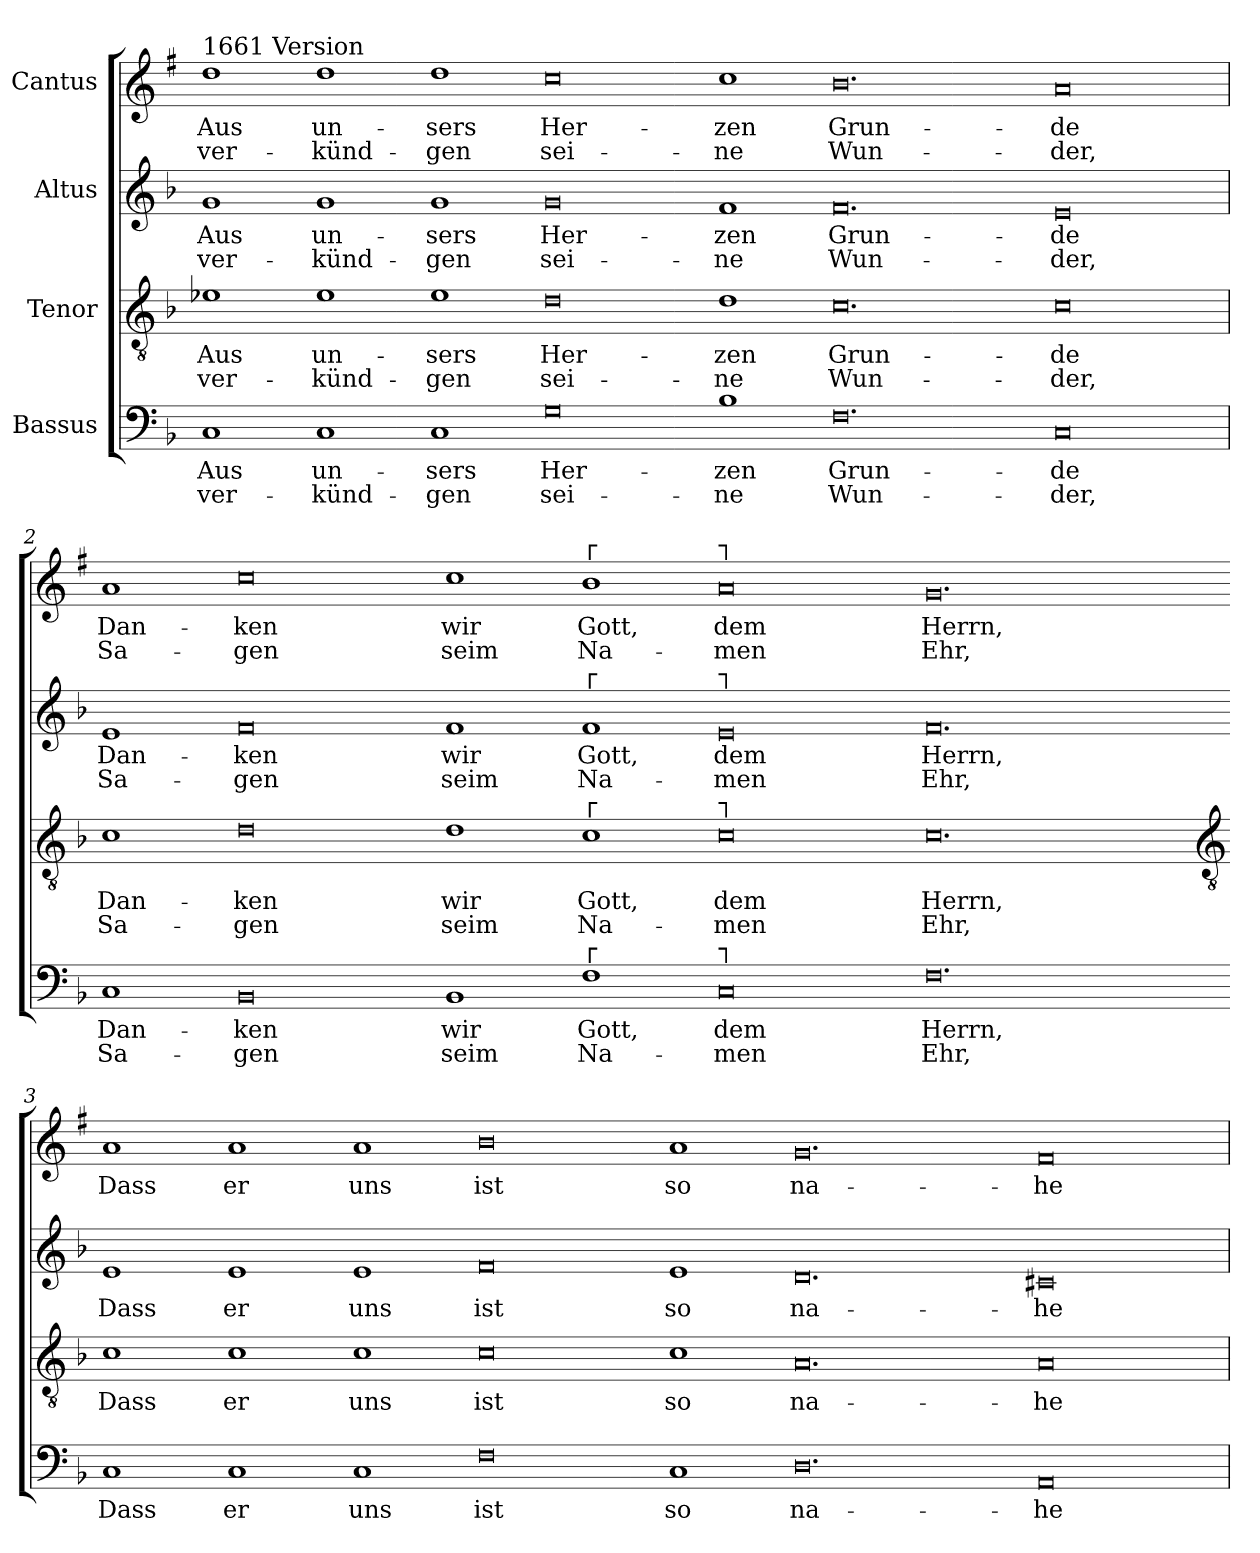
**kern	**text	**text	**kern	**text	**text	**kern	**text	**text	**kern	**text	**text
*part4	*part4	*part4	*part3	*part3	*part3	*part2	*part2	*part2	*part1	*part1	*part1
*staff4	*staff4	*staff4	*staff3	*staff3	*staff3	*staff2	*staff2	*staff2	*staff1	*staff1	*staff1
*I"Bassus	*	*	*I"Tenor	*	*	*I"Altus	*	*	*I"Cantus	*	*
*clefF4	*	*	*clefGv2	*	*	*clefG2	*	*	*clefG2	*	*
*	*	*	*	*	*	*	*	*	*ITrd1c2	*	*
*k[b-]	*	*	*k[b-]	*	*	*k[b-]	*	*	*k[b-]	*	*
*F:	*	*	*F:	*	*	*F:	*	*	*F:	*	*
=1	=1	=1	=1	=1	=1	=1	=1	=1	=1	=1	=1
!	!	!	!	!	!	!	!	!	!LO:TX:a:t=1661 Version	!	!
!	!LO:LY:b	!LO:LY:b	!	!LO:LY:b	!LO:LY:b	!	!LO:LY:b	!LO:LY:b	!	!LO:LY:b	!LO:LY:b
1C	Aus	ver-	1e-X	Aus	ver-	1g	Aus	ver-	1cc	Aus	ver-
!	!LO:LY:b	!LO:LY:b	!	!LO:LY:b	!LO:LY:b	!	!LO:LY:b	!LO:LY:b	!	!LO:LY:b	!LO:LY:b
1C	-un-	-künd-	1e-	-un-	-künd-	1g	-un-	-künd-	1cc	-un-	-künd-
!	!LO:LY:b	!LO:LY:b	!	!LO:LY:b	!LO:LY:b	!	!LO:LY:b	!LO:LY:b	!	!LO:LY:b	!LO:LY:b
1C	-sers	gen	1e-	-sers	gen	1g	-sers	gen	1cc	-sers	gen
!	!LO:LY:b	!LO:LY:b	!	!LO:LY:b	!LO:LY:b	!	!LO:LY:b	!LO:LY:b	!	!LO:LY:b	!LO:LY:b
0G	Her-	-sei-	0d	Her-	-sei-	0g	Her-	-sei-	0b-	Her-	-sei-
!	!LO:LY:b	!LO:LY:b	!	!LO:LY:b	!LO:LY:b	!	!LO:LY:b	!LO:LY:b	!	!LO:LY:b	!LO:LY:b
1B-	-zen	ne	1d	-zen	ne	1f	-zen	ne	1b-	-zen	ne
!	!LO:LY:b	!LO:LY:b	!	!LO:LY:b	!LO:LY:b	!	!LO:LY:b	!LO:LY:b	!	!LO:LY:b	!LO:LY:b
0.F	Grun-	-Wun-	0.c	Grun-	-Wun-	0.f	Grun-	-Wun-	0.a	Grun-	-Wun-
!	!LO:LY:b	!LO:LY:b	!	!LO:LY:b	!LO:LY:b	!	!LO:LY:b	!LO:LY:b	!	!LO:LY:b	!LO:LY:b
0C	-de	der,	0c	-de	der,	0e	-de	der,	0g	-de	der,
=2	=2	=2	=2	=2	=2	=2	=2	=2	=2	=2	=2
!	!LO:LY:b	!LO:LY:b	!	!LO:LY:b	!LO:LY:b	!	!LO:LY:b	!LO:LY:b	!	!LO:LY:b	!LO:LY:b
1C	Dan-	-Sa-	1c	Dan-	-Sa-	1e	Dan-	-Sa-	1g	Dan-	-Sa-
!	!LO:LY:b	!LO:LY:b	!	!LO:LY:b	!LO:LY:b	!	!LO:LY:b	!LO:LY:b	!	!LO:LY:b	!LO:LY:b
0BB-	-ken	gen	0d	-ken	gen	0f	-ken	gen	0b-	-ken	gen
!	!LO:LY:b	!LO:LY:b	!	!LO:LY:b	!LO:LY:b	!	!LO:LY:b	!LO:LY:b	!	!LO:LY:b	!LO:LY:b
1BB-	wir	seim	1d	wir	seim	1f	wir	seim	1b-	wir	seim
!	!	!	!	!	!	!	!	!	!LO:TX:a:t=┌	!	!
!	!	!	!	!	!	!LO:TX:a:t=┌	!	!	!	!	!
!	!	!	!LO:TX:a:t=┌	!	!	!	!	!	!	!	!
!LO:TX:a:t=┌	!	!	!	!	!	!	!	!	!	!	!
!	!LO:LY:b	!LO:LY:b	!	!LO:LY:b	!LO:LY:b	!	!LO:LY:b	!LO:LY:b	!	!LO:LY:b	!LO:LY:b
1F	Gott,	Na-	1c	Gott,	Na-	1f	Gott,	Na-	1a	Gott,	Na-
!	!	!	!	!	!	!	!	!	!LO:TX:a:t=┐	!	!
!	!	!	!	!	!	!LO:TX:a:t=┐	!	!	!	!	!
!	!	!	!LO:TX:a:t=┐	!	!	!	!	!	!	!	!
!LO:TX:a:t=┐	!	!	!	!	!	!	!	!	!	!	!
!	!LO:LY:b	!LO:LY:b	!	!LO:LY:b	!LO:LY:b	!	!LO:LY:b	!LO:LY:b	!	!LO:LY:b	!LO:LY:b
0C	-dem	men	0c	-dem	men	0e	-dem	men	0g	-dem	men
!	!LO:LY:b	!LO:LY:b	!	!LO:LY:b	!LO:LY:b	!	!LO:LY:b	!LO:LY:b	!	!LO:LY:b	!LO:LY:b
0.F	Herrn,	Ehr,	0.c	Herrn,	Ehr,	0.f	Herrn,	Ehr,	0.f	Herrn,	Ehr,
!!LO:LB:g=z
=3-	=3-	=3-	=3-	=3-	=3-	=3-	=3-	=3-	=3-	=3-	=3-
*	*	*	*clefGv2	*	*	*	*	*	*	*	*
!	!LO:LY:b	!	!	!LO:LY:b	!	!	!LO:LY:b	!	!	!LO:LY:b	!
1C	Dass	.	1c	Dass	.	1e	Dass	.	1g	Dass	.
!	!LO:LY:b	!	!	!LO:LY:b	!	!	!LO:LY:b	!	!	!LO:LY:b	!
1C	er	.	1c	er	.	1e	er	.	1g	er	.
!	!LO:LY:b	!	!	!LO:LY:b	!	!	!LO:LY:b	!	!	!LO:LY:b	!
1C	uns	.	1c	uns	.	1e	uns	.	1g	uns	.
!	!LO:LY:b	!	!	!LO:LY:b	!	!	!LO:LY:b	!	!	!LO:LY:b	!
0F	ist	.	0c	ist	.	0f	ist	.	0a	ist	.
!	!LO:LY:b	!	!	!LO:LY:b	!	!	!LO:LY:b	!	!	!LO:LY:b	!
1C	so	.	1c	so	.	1e	so	.	1g	so	.
!	!LO:LY:b	!	!	!LO:LY:b	!	!	!LO:LY:b	!	!	!LO:LY:b	!
0.D	na-	.	0.A	na-	.	0.d	na-	.	0.f	na-	.
!	!LO:LY:b	!	!	!LO:LY:b	!	!	!LO:LY:b	!	!	!LO:LY:b	!
0AA	-he	.	0A	-he	.	0c#X	-he	.	0e	-he	.
=	=	=	=	=	=	=	=	=	=	=	=
*-	*-	*-	*-	*-	*-	*-	*-	*-	*-	*-	*-
